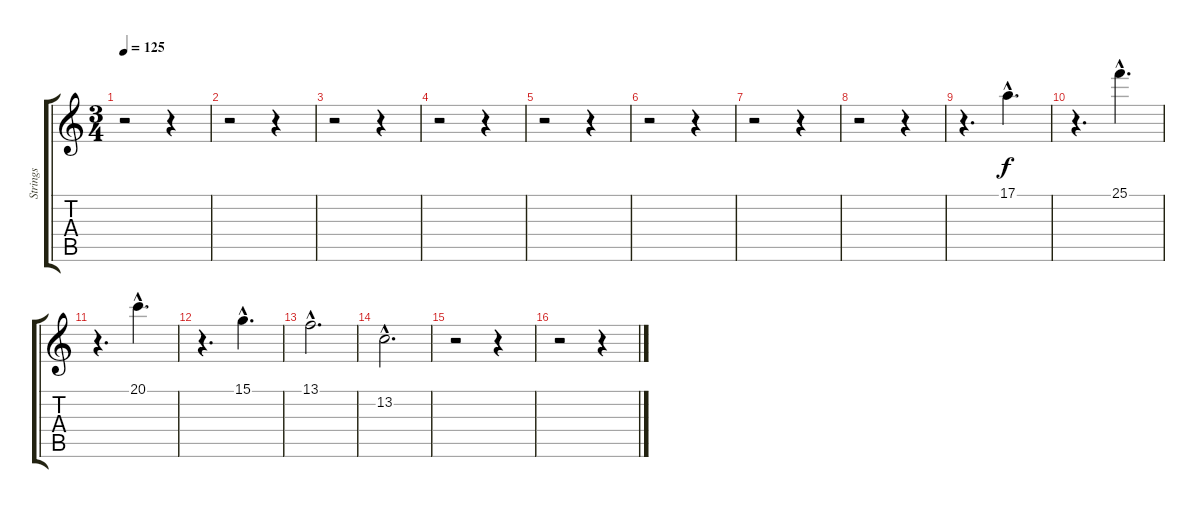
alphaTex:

\track ("Strings" "Strings") {instrument stringensemble2}
\staff {score tabs}
\tuning (E4 B3 G3 D3 A2 E2) {hide}
\ts (3 4)
\tempo 125
\clef g2
\ks c
r.2{dy f instrument stringensemble2} r.4 |
r.2 r.4 |
r.2 r.4 |
r.2 r.4 |
r.2 r.4 |
r.2 r.4 |
r.2 r.4 |
r.2 r.4 |
r.4{d} 17.1{hac}.4{d} |
r.4{d} 25.1{hac}.4{d} |
r.4{d} 20.1{hac}.4{d} |
r.4{d} 15.1{hac}.4{d} |
13.1{hac}.2{d} |
13.2{hac}.2{d} |
r.2 r.4 |
r.2 r.4
